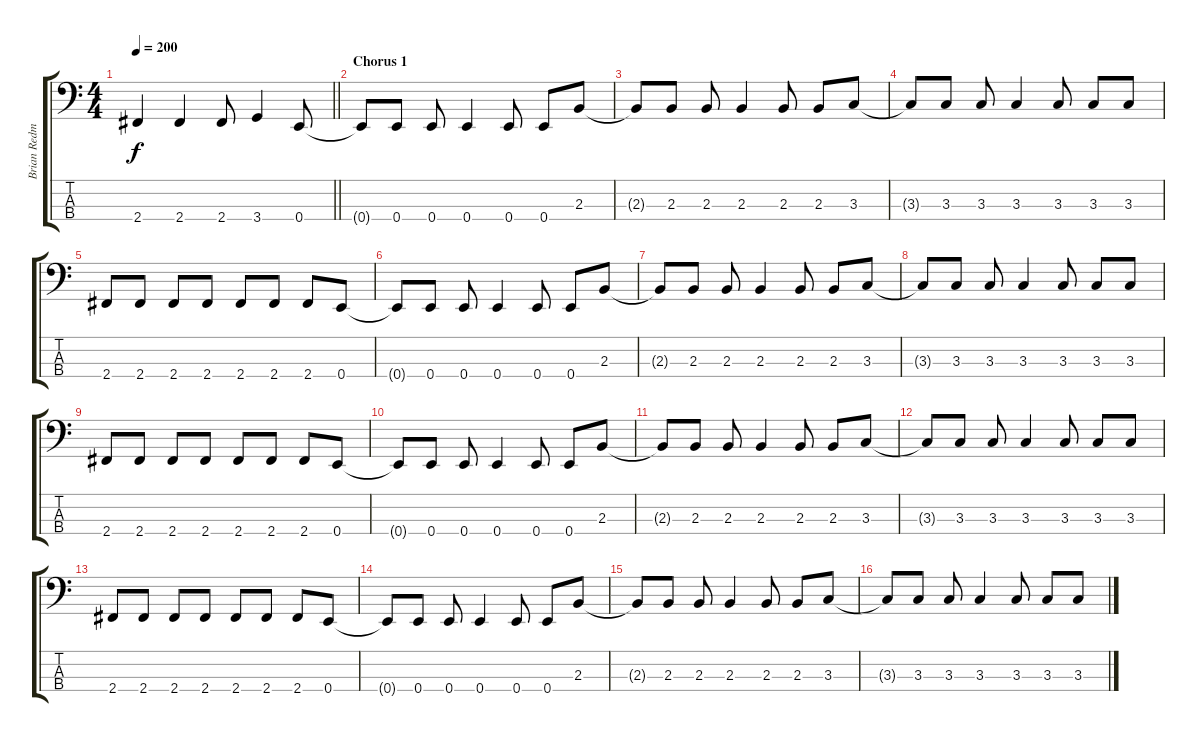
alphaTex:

\track ("Brian Redman" "Brian Redm") {instrument electricbassfinger}
\staff {score tabs}
\tuning (G2 D2 A1 E1) {hide}
\ts (4 4)
\tempo 200
\clef f4
\barLineRight lightlight
\ks c
2.4.4{dy f} 2.4.4 2.4.8 3.4.4 0.4.8 |
\section ("" "Chorus 1")
0.4{t}.8 0.4.8 0.4.8 0.4.4 0.4.8 0.4.8 2.3.8 |
2.3{t}.8 2.3.8 2.3.8 2.3.4 2.3.8 2.3.8 3.3.8 |
3.3{t}.8 3.3.8 3.3.8 3.3.4 3.3.8 3.3.8 3.3.8 |
2.4.8 2.4.8 2.4.8 2.4.8 2.4.8 2.4.8 2.4.8 0.4.8 |
0.4{t}.8 0.4.8 0.4.8 0.4.4 0.4.8 0.4.8 2.3.8 |
2.3{t}.8 2.3.8 2.3.8 2.3.4 2.3.8 2.3.8 3.3.8 |
3.3{t}.8 3.3.8 3.3.8 3.3.4 3.3.8 3.3.8 3.3.8 |
2.4.8 2.4.8 2.4.8 2.4.8 2.4.8 2.4.8 2.4.8 0.4.8 |
0.4{t}.8 0.4.8 0.4.8 0.4.4 0.4.8 0.4.8 2.3.8 |
2.3{t}.8 2.3.8 2.3.8 2.3.4 2.3.8 2.3.8 3.3.8 |
3.3{t}.8 3.3.8 3.3.8 3.3.4 3.3.8 3.3.8 3.3.8 |
2.4.8 2.4.8 2.4.8 2.4.8 2.4.8 2.4.8 2.4.8 0.4.8 |
0.4{t}.8 0.4.8 0.4.8 0.4.4 0.4.8 0.4.8 2.3.8 |
2.3{t}.8 2.3.8 2.3.8 2.3.4 2.3.8 2.3.8 3.3.8 |
3.3{t}.8 3.3.8 3.3.8 3.3.4 3.3.8 3.3.8 3.3.8
